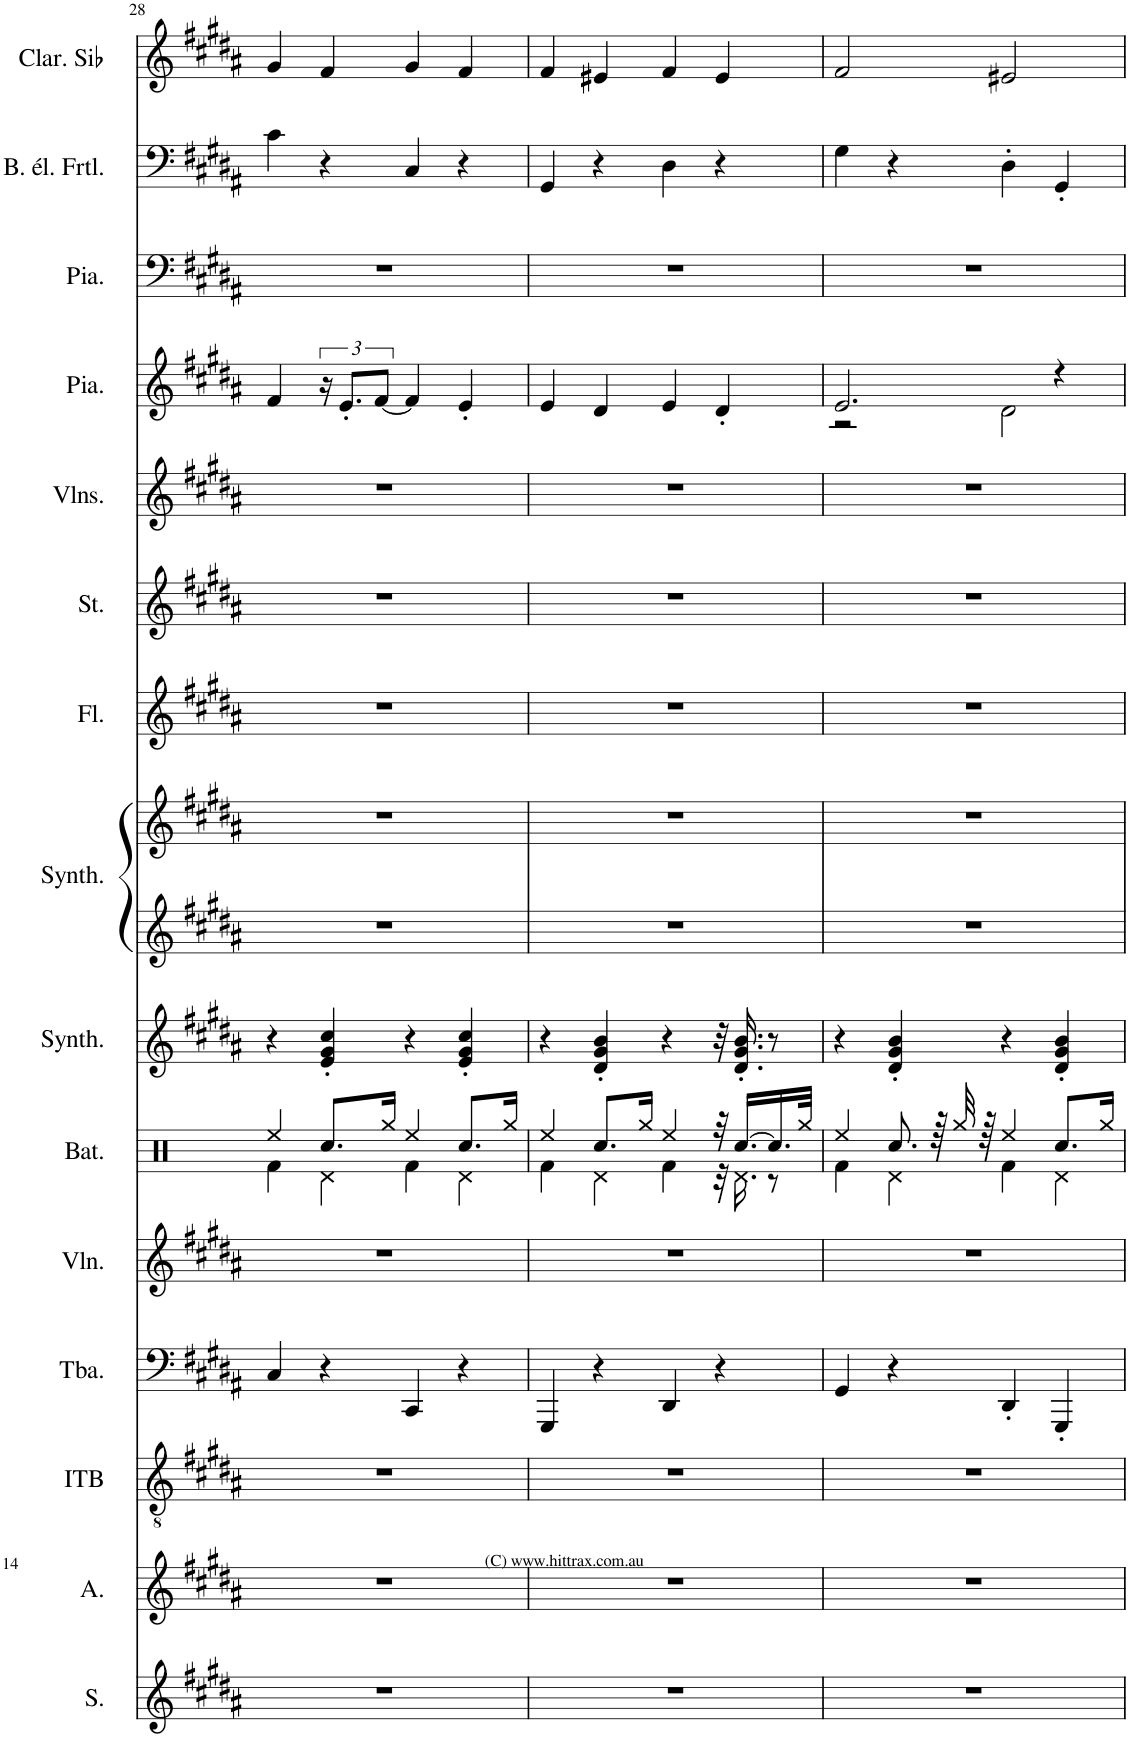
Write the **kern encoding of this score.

**kern	**kern	**kern	**kern	**kern	**kern	**kern	**kern	**kern	**kern	**kern	**kern	**kern	**kern	**kern	**kern
*part15	*part14	*part13	*part12	*part11	*part10	*part9	*part8	*part8	*part7	*part6	*part5	*part4	*part3	*part2	*part1
*staff16	*staff15	*staff14	*staff13	*staff12	*staff11	*staff10	*staff9	*staff8	*staff7	*staff6	*staff5	*staff4	*staff3	*staff2	*staff1
*I"Soprano	*I"Alto	*I"Banjo Irlandais Ténor	*I"Tuba	*I"Violon	*I"Batterie	*I"Synthétiseur de dents de scie	*I"Synthétiseur d'instruments à cordes	*	*I"Flûte	*I"Cordes	*I"Violons	*I"Piano	*I"Piano	*I"Basse électrique fretless, Dance Me To The End Of Love	*I"Clarinette en Sib
*I'S.	*I'A.	*	*I'Tba.	*I'Vln.	*I'Bat.	*I'Synth.	*I'Synth.	*	*I'Fl.	*	*I'Vlns.	*I'Pia.	*I'Pia.	*I'B. él. Frtl.	*I'Clar. Sib
!!LO:PB:g=z
*clefG2	*clefG2	*clefGv2	*clefF4	*clefG2	*clefX	*clefG2	*clefG2	*clefG2	*clefG2	*clefG2	*clefG2	*clefG2	*clefF4	*clefF4	*clefG2
*	*	*Trd7c12	*	*	*	*	*	*	*	*	*	*	*	*Trd7c12	*Trd1c2
*k[f#c#g#d#a#]	*k[f#c#g#d#a#]	*k[f#c#g#d#a#]	*k[f#c#g#d#a#]	*k[f#c#g#d#a#]	*k[]	*k[f#c#g#d#a#]	*k[f#c#g#d#a#]	*k[f#c#g#d#a#]	*k[f#c#g#d#a#]	*k[f#c#g#d#a#]	*k[f#c#g#d#a#]	*k[f#c#g#d#a#]	*k[f#c#g#d#a#]	*k[f#c#g#d#a#]	*k[f#c#g#d#a#]
*M4/4	*M4/4	*M4/4	*M4/4	*M4/4	*M4/4	*M4/4	*M4/4	*M4/4	*M4/4	*M4/4	*M4/4	*M4/4	*M4/4	*M4/4	*M4/4
=28	=28	=28	=28	=28	=28	=28	=28	=28	=28	=28	=28	=28	=28	=28	=28
*	*	*	*	*	*^	*	*	*	*	*	*	*	*	*	*
1r	1r	1r	4C#/	1r	4Ree/	4Rf\	4r	1r	1r	1r	1r	1r	4f#/	1r	4c#\	4g#/
.	.	.	4r	.	8.Rcc/L	4Rd\	4e/' 4g#/' 4cc#/'	.	.	.	.	.	24r	.	4r	4f#/
.	.	.	.	.	.	.	.	.	.	.	.	.	12.e'/L	.	.	.
.	.	.	.	.	.	.	.	.	.	.	.	.	[12f#/J	.	.	.
.	.	.	.	.	16Rgg/Jk	.	.	.	.	.	.	.	.	.	.	.
.	.	.	4CC#/	.	4Ree/	4Rf\	4r	.	.	.	.	.	4f#/]	.	4C#/	4g#/
.	.	.	4r	.	8.Rcc/L	4Rd\	4e/' 4g#/' 4cc#/'	.	.	.	.	.	4e'/	.	4r	4f#/
.	.	.	.	.	16Rgg/Jk	.	.	.	.	.	.	.	.	.	.	.
=29	=29	=29	=29	=29	=29	=29	=29	=29	=29	=29	=29	=29	=29	=29	=29	=29
1r	1r	1r	4GGG#/	1r	4Ree/	4Rf\	4r	1r	1r	1r	1r	1r	4e/	1r	4GG#/	4f#/
.	.	.	4r	.	8.Rcc/L	4Rd\	4d#/' 4g#/' 4b/'	.	.	.	.	.	4d#/	.	4r	4e#X/
.	.	.	.	.	16Rgg/Jk	.	.	.	.	.	.	.	.	.	.	.
.	.	.	4DD#/	.	4Ree/	4Rf\	4r	.	.	.	.	.	4e/	.	4D#\	4f#/
.	.	.	4r	.	32r	32r	32r	.	.	.	.	.	4d#'/	.	4r	4e#/
.	.	.	.	.	[16.Rcc/LL	16.Rd\	16.d#/' 16.g#/' 16.b/'	.	.	.	.	.	.	.	.	.
.	.	.	.	.	16.Rcc/]	8r	8r	.	.	.	.	.	.	.	.	.
.	.	.	.	.	32Rgg/JJk	.	.	.	.	.	.	.	.	.	.	.
=30	=30	=30	=30	=30	=30	=30	=30	=30	=30	=30	=30	=30	=30	=30	=30	=30
*	*	*	*	*	*	*	*	*	*	*	*	*	*^	*	*	*
1r	1r	1r	4GG#/	1r	4Ree/	4Rf\	4r	1r	1r	1r	1r	1r	2.e/	2r	1r	4G#\	2f#/
.	.	.	4r	.	8.Rcc/	4Rd\	4d#/' 4g#/' 4b/'	.	.	.	.	.	.	.	.	4r	.
.	.	.	.	.	64r	.	.	.	.	.	.	.	.	.	.	.	.
.	.	.	.	.	32Rgg/	.	.	.	.	.	.	.	.	.	.	.	.
.	.	.	.	.	64r	.	.	.	.	.	.	.	.	.	.	.	.
.	.	.	4DD#'/	.	4Ree/	4Rf\	4r	.	.	.	.	.	.	2d#\	.	4D#'\	2e#X/
.	.	.	4GGG#'/	.	8.Rcc/L	4Rd\	4d#/' 4g#/' 4b/'	.	.	.	.	.	4r	.	.	4GG#'/	.
.	.	.	.	.	16Rgg/Jk	.	.	.	.	.	.	.	.	.	.	.	.
*	*	*	*	*	*v	*v	*	*	*	*	*	*	*v	*v	*	*	*
=	=	=	=	=	=	=	=	=	=	=	=	=	=	=	=
*-	*-	*-	*-	*-	*-	*-	*-	*-	*-	*-	*-	*-	*-	*-	*-
